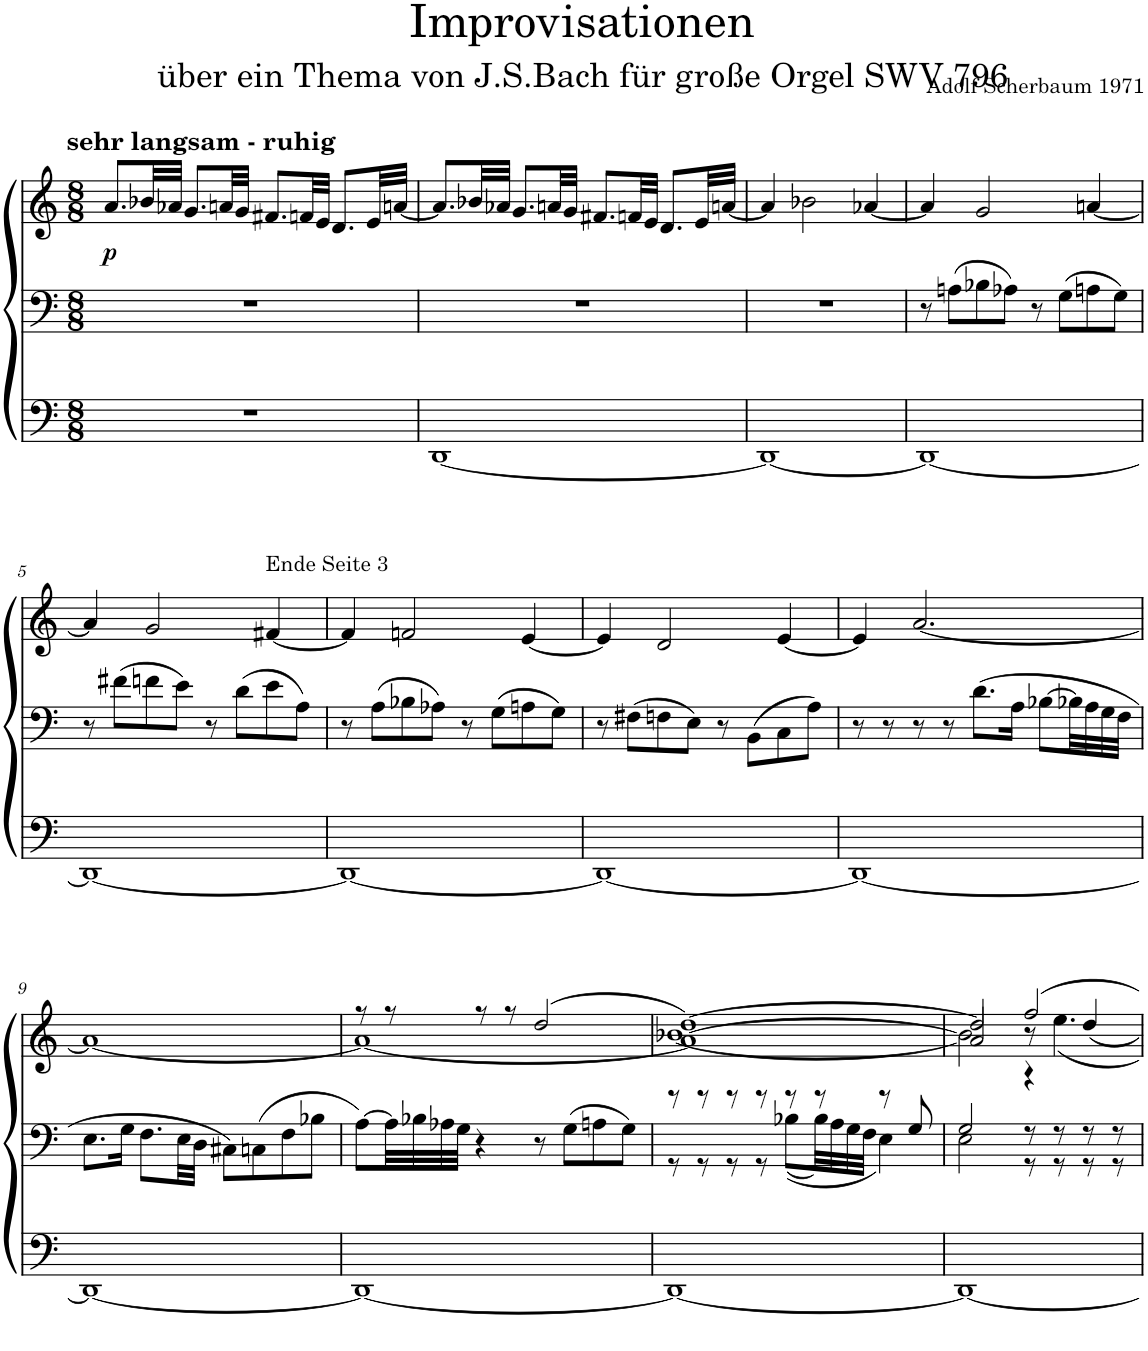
**kern	**kern	**kern	**dynam
*part1	*part1	*part1	*part1
*staff3	*staff2	*staff1	*staff1/2/3
*I"Orgel	*	*	*
*I'Org.	*	*	*
*clefF4	*clefF4	*clefG2	*
*k[]	*k[]	*k[]	*
*M8/8	*M8/8	*M8/8	*
=1	=1	=1	=1
!	!	!LO:TX:a:B:t=sehr langsam - ruhig	!
!	!	!	!LO:DY:b
1r	1r	8.a/L	p
.	.	32b-X/LL	.
.	.	32a-X/JJJ	.
.	.	8.g/L	.
.	.	32an/LL	.
.	.	32g/JJJ	.
.	.	8.f#X/L	.
.	.	32fn/LL	.
.	.	32e/JJJ	.
.	.	8.d/L	.
.	.	32e/LL	.
.	.	[32an/JJJ	.
=2	=2	=2	=2
[1DD	1r	8.a/L]	.
.	.	32b-X/LL	.
.	.	32a-X/JJJ	.
.	.	8.g/L	.
.	.	32an/LL	.
.	.	32g/JJJ	.
.	.	8.f#X/L	.
.	.	32fn/LL	.
.	.	32e/JJJ	.
.	.	8.d/L	.
.	.	32e/LL	.
.	.	[32an/JJJ	.
=3	=3	=3	=3
1DD_	1r	4a/]	.
.	.	2b-X\	.
.	.	[4a-X/	.
=4	=4	=4	=4
1DD_	8r	4a-/]	.
.	8An\L	.	.
.	8B-X\	2g/	.
.	8A-X\J	.	.
.	8r	.	.
.	8G\L	.	.
.	8An\	[4an/	.
.	8G\J	.	.
!!LO:LB:g=z
=5	=5	=5	=5
1DD_	8r	4a/]	.
.	8f#X\L	.	.
.	8fn\	2g/	.
.	8e\J	.	.
.	8r	.	.
.	8d\L	.	.
!	!	!LO:TX:a:t=Ende Seite 3	!
.	8e\	[4f#X/	.
.	8A\J	.	.
=6	=6	=6	=6
1DD_	8r	4f#/]	.
.	8A\L	.	.
.	8B-X\	2fn/	.
.	8A-X\J	.	.
.	8r	.	.
.	8G\L	.	.
.	8An\	[4e/	.
.	8G\J	.	.
=7	=7	=7	=7
1DD_	8r	4e/]	.
.	8F#X\L	.	.
.	8Fn\	2d/	.
.	8E\J	.	.
.	8r	.	.
.	8BB\L	.	.
.	8C\	[4e/	.
.	8A\J	.	.
=8	=8	=8	=8
1DD_	8r	4e/]	.
.	8r	.	.
.	8r	[2.a/	.
.	8r	.	.
.	8.d\L	.	.
.	16A\Jk	.	.
.	[8B-X\L	.	.
.	32B-X\LL]	.	.
.	32A\	.	.
.	32G\	.	.
.	32F\JJJ	.	.
!!LO:LB:g=z
=9	=9	=9	=9
1DD_	8.E\L	1a_	.
.	16G\Jk	.	.
.	8.F\L	.	.
.	32E\LL	.	.
.	32D\JJJ	.	.
.	8C#X\L	.	.
.	8Cn\	.	.
.	8F\	.	.
.	8B-X\J	.	.
=10	=10	=10	=10
*	*	*^	*
1DD_	[8A\L	8r	1a_	.
.	32A\LL]	8r	.	.
.	32B-X\	.	.	.
.	32A-X\	.	.	.
.	32G\JJJ	.	.	.
.	4r	8r	.	.
.	.	8r	.	.
.	8r	(2dd/	.	.
.	8G\L	.	.	.
.	8An\	.	.	.
.	8G\J	.	.	.
=11	=11	=11	=11	=11
*	*^	*	*^	*
1DD_	8r	8r	[1dd)	[1b-X	1a_	.
.	8r	8r	.	.	.	.
.	8r	8r	.	.	.	.
.	8r	8r	.	.	.	.
.	8r	8B-X\L	.	.	.	.
.	8r	32B-\LL	.	.	.	.
.	.	32A\	.	.	.	.
.	.	32G\	.	.	.	.
.	.	32F\JJJ	.	.	.	.
.	8r	4E\	.	.	.	.
.	8G/	.	.	.	.	.
=12	=12	=12	=12	=12	=12	=12
1DD_	2G/	2E\	2dd/]	2b-\]	2a/]	.
.	8r	8r	2ff/	8r	4r	.
.	8r	8r	.	4.ee\	.	.
.	8r	8r	.	.	4dd/	.
.	8r	8r	.	.	.	.
*	*v	*v	*	*	*	*
*	*	*v	*v	*v	*
=	=	=	=
*-	*-	*-	*-
